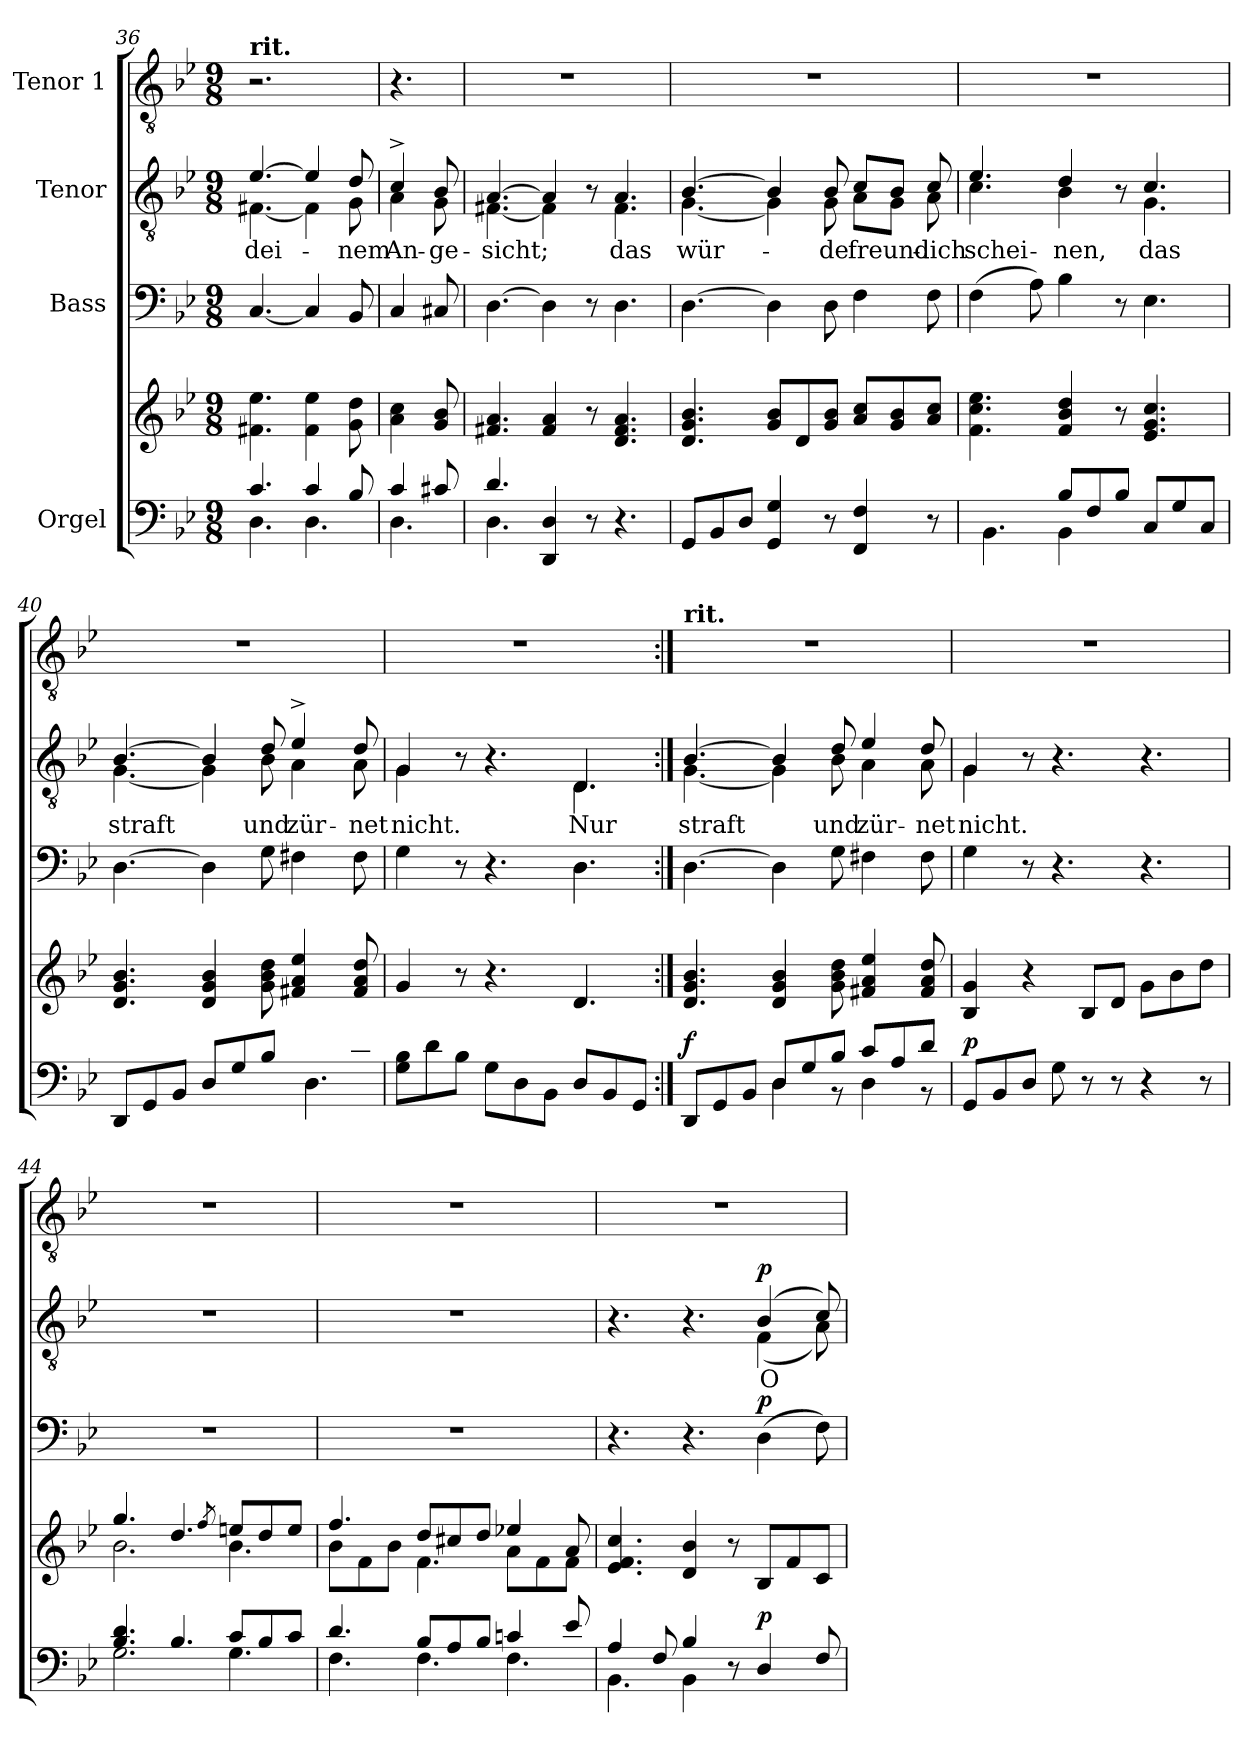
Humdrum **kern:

**kern	**kern	**dynam	**kern	**dynam	**kern	**text	**dynam	**kern
*part4	*part4	*part4	*part3	*part3	*part2	*part2	*part2	*part1
*staff5	*staff4	*staff4/5	*staff3	*staff3	*staff2	*staff2	*staff2	*staff1
*I"Orgel	*	*	*I"Bass	*	*I"Tenor	*	*	*I"Tenor 1
*clefF4	*clefG2	*	*clefF4	*	*clefGv2	*	*	*clefGv2
*k[b-e-]	*k[b-e-]	*	*k[b-e-]	*	*k[b-e-]	*	*	*k[b-e-]
*M9/8	*M9/8	*	*M9/8	*	*M9/8	*	*	*M9/8
=36	=36	=36	=36	=36	=36	=36	=36	=36
*^	*	*	*	*	*	*	*	*
!	!	!	!	!	!	!	!	!	!LO:TX:a:B:t=rit.
!	!	!	!	!	!	!	!LO:LY:b	!	!
*	*	*	*	*	*	*^	*	*	*
4.c/	4.D\	4.f#X\ 4.ee-\	.	[4.C/	.	[4.e-/	[4.F#X\	dei-	.	2.r
4c/	4.D\	4f#\ 4ee-\	.	4C/]	.	4e-/]	4F#\]	.	.	.
!	!	!	!	!	!	!	!	!LO:LY:b	!	!
8B-/	.	8g\ 8dd\	.	8BB-/	.	8d/	8G\	-nem	.	.
!!LO:LB:g=z
=36X2	=36X2	=36X2	=36X2	=36X2	=36X2	=36X2	=36X2	=36X2	=36X2	=36X2
!	!	!	!	!	!	!	!	!LO:LY:b	!	!
4c/	4.D\	4a\ 4cc\	.	4C/	.	4c^/	4A\	An-	.	4.r
!	!	!	!	!	!	!	!	!LO:LY:b	!	!
8c#X/	.	8g/ 8b-/	.	8C#X/	.	8B-/	8G\	-ge-	.	.
=37	=37	=37	=37	=37	=37	=37	=37	=37	=37	=37
!	!	!	!	!	!	!	!	!LO:LY:b	!	!
4.d/	4.D\	4.f#X/ 4.a/	.	[4.D\	.	[4.A/	[4.F#X\	-sicht;	.	8%9r
4DD/ 4D/	4ryy	4f#/ 4a/	.	4D\]	.	4A/]	4F#\]	.	.	.
8r	8ryy	8r	.	8r	.	8r	8ryy	.	.	.
!	!	!	!	!	!	!	!	!LO:LY:b	!	!
4.r	4.ryy	4.d/ 4.f#/ 4.a/	.	4.D\	.	4.A/	4.F#\	das	.	.
=38	=38	=38	=38	=38	=38	=38	=38	=38	=38	=38
!	!	!	!	!	!	!	!	!LO:LY:b	!	!
*v	*v	*	*	*	*	*	*	*	*	*
8GG/L	4.d/ 4.g/ 4.b-/	.	[4.D\	.	[4.B-/	[4.G\	wür-	.	8%9r
8BB-/	.	.	.	.	.	.	.	.	.
8D/J	.	.	.	.	.	.	.	.	.
4GG/ 4G/	8g/ 8b-/L	.	4D\]	.	4B-/]	4G\]	.	.	.
.	8d/	.	.	.	.	.	.	.	.
!	!	!	!	!	!	!	!LO:LY:b	!	!
8r	8g/ 8b-/J	.	8D\	.	8B-/	8G\	-de	.	.
!	!	!	!	!	!	!	!LO:LY:b	!	!
4FF/ 4F/	8a/ 8cc/L	.	4F\	.	8c/L	8A\L	freund-	.	.
.	8g/ 8b-/	.	.	.	8B-/J	8G\J	.	.	.
!	!	!	!	!	!	!	!LO:LY:b	!	!
8r	8a/ 8cc/J	.	8F\	.	8c/	8A\	-lich	.	.
=39	=39	=39	=39	=39	=39	=39	=39	=39	=39
*^	*	*	*	*	*	*	*	*	*
!	!	!	!	!	!	!	!	!LO:LY:b	!	!
8BB-/Lyy	4.BB-\	4.f\ 4.cc\ 4.ee-\	.	(4F\	.	4.e-/	4.c\	schei-	.	8%9r
8F/	.	.	.	.	.	.	.	.	.	.
8A/J	.	.	.	8A\)	.	.	.	.	.	.
!	!	!	!	!	!	!	!	!LO:LY:b	!	!
8B-/L	4BB-\	4f/ 4b-/ 4dd/	.	4B-\	.	4d/	4B-\	-nen,	.	.
8F/	.	.	.	.	.	.	.	.	.	.
8B-/J	2ryy	8r	.	8r	.	8r	8ryy	.	.	.
!	!	!	!	!	!	!	!	!LO:LY:b	!	!
8C/L	.	4.e-/ 4.g/ 4.cc/	.	4.E-\	.	4.c/	4.G\	das	.	.
8G/	.	.	.	.	.	.	.	.	.	.
8C/J	.	.	.	.	.	.	.	.	.	.
!!LO:LB:g=z
=40	=40	=40	=40	=40	=40	=40	=40	=40	=40	=40
!	!	!	!	!	!	!	!	!LO:LY:b	!	!
8DD/L	2.ryy	4.d/ 4.g/ 4.b-/	.	[4.D\	.	[4.B-/	[4.G\	straft	.	8%9r
8GG/	.	.	.	.	.	.	.	.	.	.
8BB-/J	.	.	.	.	.	.	.	.	.	.
8D/L	.	4d/ 4g/ 4b-/	.	4D\]	.	4B-/]	4G\]	.	.	.
8G/	.	.	.	.	.	.	.	.	.	.
!	!	!	!	!	!	!	!	!LO:LY:b	!	!
8B-/J	.	8g\ 8b-\ 8dd\	.	8G\	.	8d/	8B-\	und	.	.
!	!	!	!	!	!	!	!	!LO:LY:b	!	!
8D/Lyy	4.D\	4f#X/ 4a/ 4ee-/	.	4F#X\	.	4e-^/	4A\	zür-	.	.
8A/	.	.	.	.	.	.	.	.	.	.
!	!	!	!	!	!	!	!	!LO:LY:b	!	!
8c/J	.	8f#/ 8a/ 8dd/	.	8F#\	.	8d/	8A\	-net	.	.
*v	*v	*	*	*	*	*	*	*	*	*
=41	=41	=41	=41	=41	=41	=41	=41	=41	=41
!	!	!	!	!	!	!	!LO:LY:b	!	!
8G\ 8B-\L	4g/	.	4G\	.	4G/	4G\	nicht.	.	8%9r
8d\	.	.	.	.	.	.	.	.	.
8B-\J	8r	.	8r	.	8r	8ryy	.	.	.
8G\L	4.r	.	4.r	.	4.r	4.ryy	.	.	.
8D\	.	.	.	.	.	.	.	.	.
8BB-\J	.	.	.	.	.	.	.	.	.
!	!	!	!	!	!	!	!LO:LY:b	!	!
8D/L	4.d/	.	4.D\	.	4.D/	4.D\	Nur	.	.
8BB-/	.	.	.	.	.	.	.	.	.
8GG/J	.	.	.	.	.	.	.	.	.
=42:|!	=42:|!	=42:|!	=42:|!	=42:|!	=42:|!	=42:|!	=42:|!	=42:|!	=42:|!
*^	*	*	*	*	*	*	*	*	*
!	!	!	!	!	!	!	!	!	!	!LO:TX:a:B:t=rit.
!	!	!	!LO:DY:a=2	!	!	!	!	!LO:LY:b	!	!
8DD/L	4.ryy	4.d/ 4.g/ 4.b-/	f	[4.D\	.	[4.B-/	[4.G\	straft	.	8%9r
8GG/	.	.	.	.	.	.	.	.	.	.
8BB-/J	.	.	.	.	.	.	.	.	.	.
8D/L	4D\	4d/ 4g/ 4b-/	.	4D\]	.	4B-/]	4G\]	.	.	.
8G/	.	.	.	.	.	.	.	.	.	.
!	!	!	!	!	!	!	!	!LO:LY:b	!	!
8B-/J	8r	8g\ 8b-\ 8dd\	.	8G\	.	8d/	8B-\	und	.	.
!	!	!	!	!	!	!	!	!LO:LY:b	!	!
8c/L	4D\	4f#X/ 4a/ 4ee-/	.	4F#X\	.	4e-/	4A\	zür-	.	.
8A/	.	.	.	.	.	.	.	.	.	.
!	!	!	!	!	!	!	!	!LO:LY:b	!	!
8d/J	8r	8f#/ 8a/ 8dd/	.	8F#\	.	8d/	8A\	-net	.	.
=43	=43	=43	=43	=43	=43	=43	=43	=43	=43	=43
!	!	!	!LO:DY:a=2	!	!	!	!	!LO:LY:b	!	!
*v	*v	*	*	*	*	*	*	*	*	*
8GG/L	4B-/ 4g/	p	4G\	.	4G/	4G\	nicht.	.	8%9r
8BB-/	.	.	.	.	.	.	.	.	.
8D/J	4r	.	8r	.	8r	8ryy	.	.	.
8G\	.	.	4.r	.	4.r	4.ryy	.	.	.
8r	8B-/L	.	.	.	.	.	.	.	.
8r	8d/J	.	.	.	.	.	.	.	.
4r	8g\L	.	4.r	.	4.r	4.ryy	.	.	.
.	8b-\	.	.	.	.	.	.	.	.
8r	8dd\J	.	.	.	.	.	.	.	.
*	*	*	*	*	*v	*v	*	*	*
!!LO:PB:g=z
=44	=44	=44	=44	=44	=44	=44	=44	=44
*^	*^	*	*	*	*	*	*	*
4.B-/ 4.d/	2.G\	4.gg/	2.b-\	.	8%9r	.	8%9r	.	.	8%9r
4.B-/	.	4.dd/	.	.	.	.	.	.	.	.
.	.	8qff/	.	.	.	.	.	.	.	.
8c/L	4.G\	8een/L	4.b-\	.	.	.	.	.	.	.
8B-/	.	8dd/	.	.	.	.	.	.	.	.
8c/J	.	8ee/J	.	.	.	.	.	.	.	.
=45	=45	=45	=45	=45	=45	=45	=45	=45	=45	=45
4.d/	4.F\	4.ff/	8b-\L	.	8%9r	.	8%9r	.	.	8%9r
.	.	.	8f\	.	.	.	.	.	.	.
.	.	.	8b-\J	.	.	.	.	.	.	.
8B-/L	4.F\	8dd/L	4.f\	.	.	.	.	.	.	.
8A/	.	8cc#X/	.	.	.	.	.	.	.	.
8B-/J	.	8dd/J	.	.	.	.	.	.	.	.
4cn/	4.F\	4ee-X/	8a\L	.	.	.	.	.	.	.
.	.	.	8f\	.	.	.	.	.	.	.
8e-/	.	8a/	8f\J	.	.	.	.	.	.	.
*	*	*v	*v	*	*	*	*	*	*	*
=46	=46	=46	=46	=46	=46	=46	=46	=46	=46
*	*	*	*	*	*	*^	*	*	*
4A/	4.BB-\	4.e-/ 4.f/ 4.cc/	.	4.r	.	4.r	4.ryy	.	.	8%9r
8F/	.	.	.	.	.	.	.	.	.	.
4B-/	4BB-\	4d/ 4b-/	.	4.r	.	4.r	4.ryy	.	.	.
8r	8ryy	8r	.	.	.	.	.	.	.	.
!	!	!	!LO:DY:a=2	!	!LO:DY:a	!	!	!LO:LY:b	!LO:DY:a	!
4D/	4ryy	8B-/L	p	(4D\	p	(4B-/	(4F\	O	p	.
.	.	8f/	.	.	.	.	.	.	.	.
8F/	8ryy	8c/J	.	8F\)	.	8c/)	8A\)	.	.	.
*v	*v	*	*	*	*	*v	*v	*	*	*
=	=	=	=	=	=	=	=	=
*-	*-	*-	*-	*-	*-	*-	*-	*-
